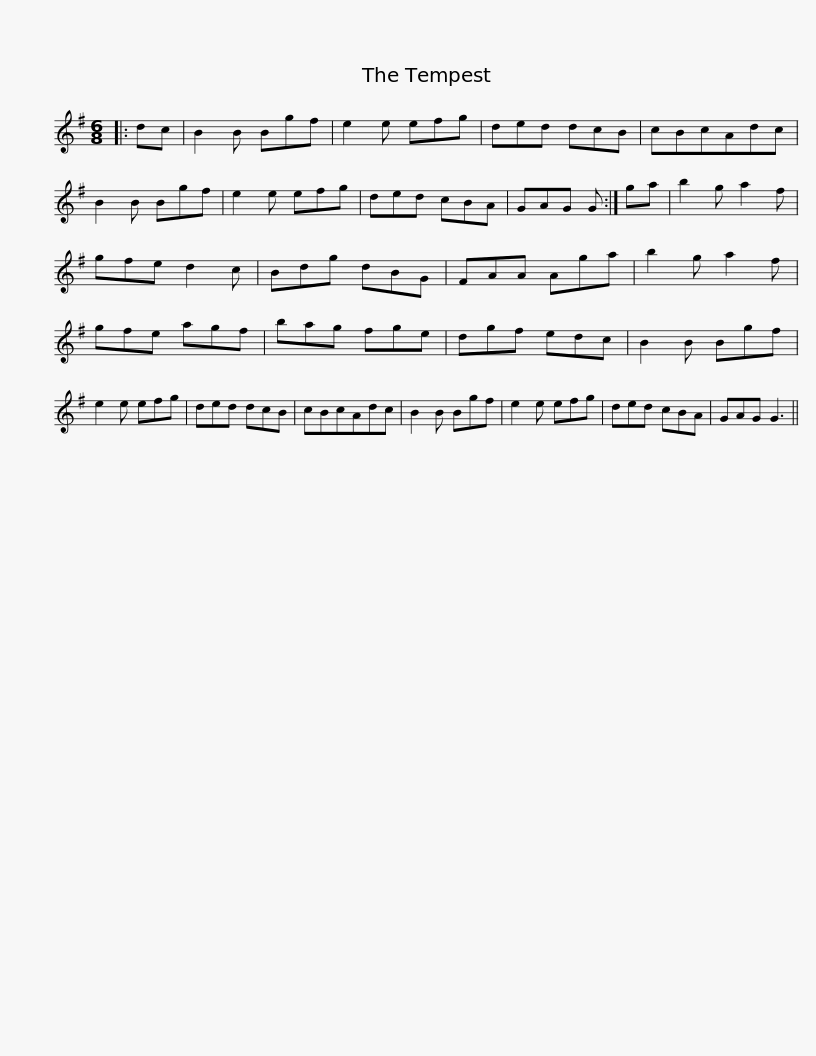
X:1
L:1/8
M:6/8
I:linebreak $
K:G
V:1 treble
V:1
|: dc | B2 B Bgf | e2 e efg | ded dcB | cBcAdc | %5
 B2 B Bgf | e2 e efg | ded cBA |$ GAG G :| ga | %10
 b2 g a2 f | gfe d2 c | Bdg dBG | FAA Aga | b2 g a2 f | %15
 gfe agf |$ bag fge | dgf edc | B2 B Bgf | e2 e efg | %20
 ded dcB | cBcAdc | B2 B Bgf | e2 e efg |$ ded cBA | %25
 GAG G3 || %26
